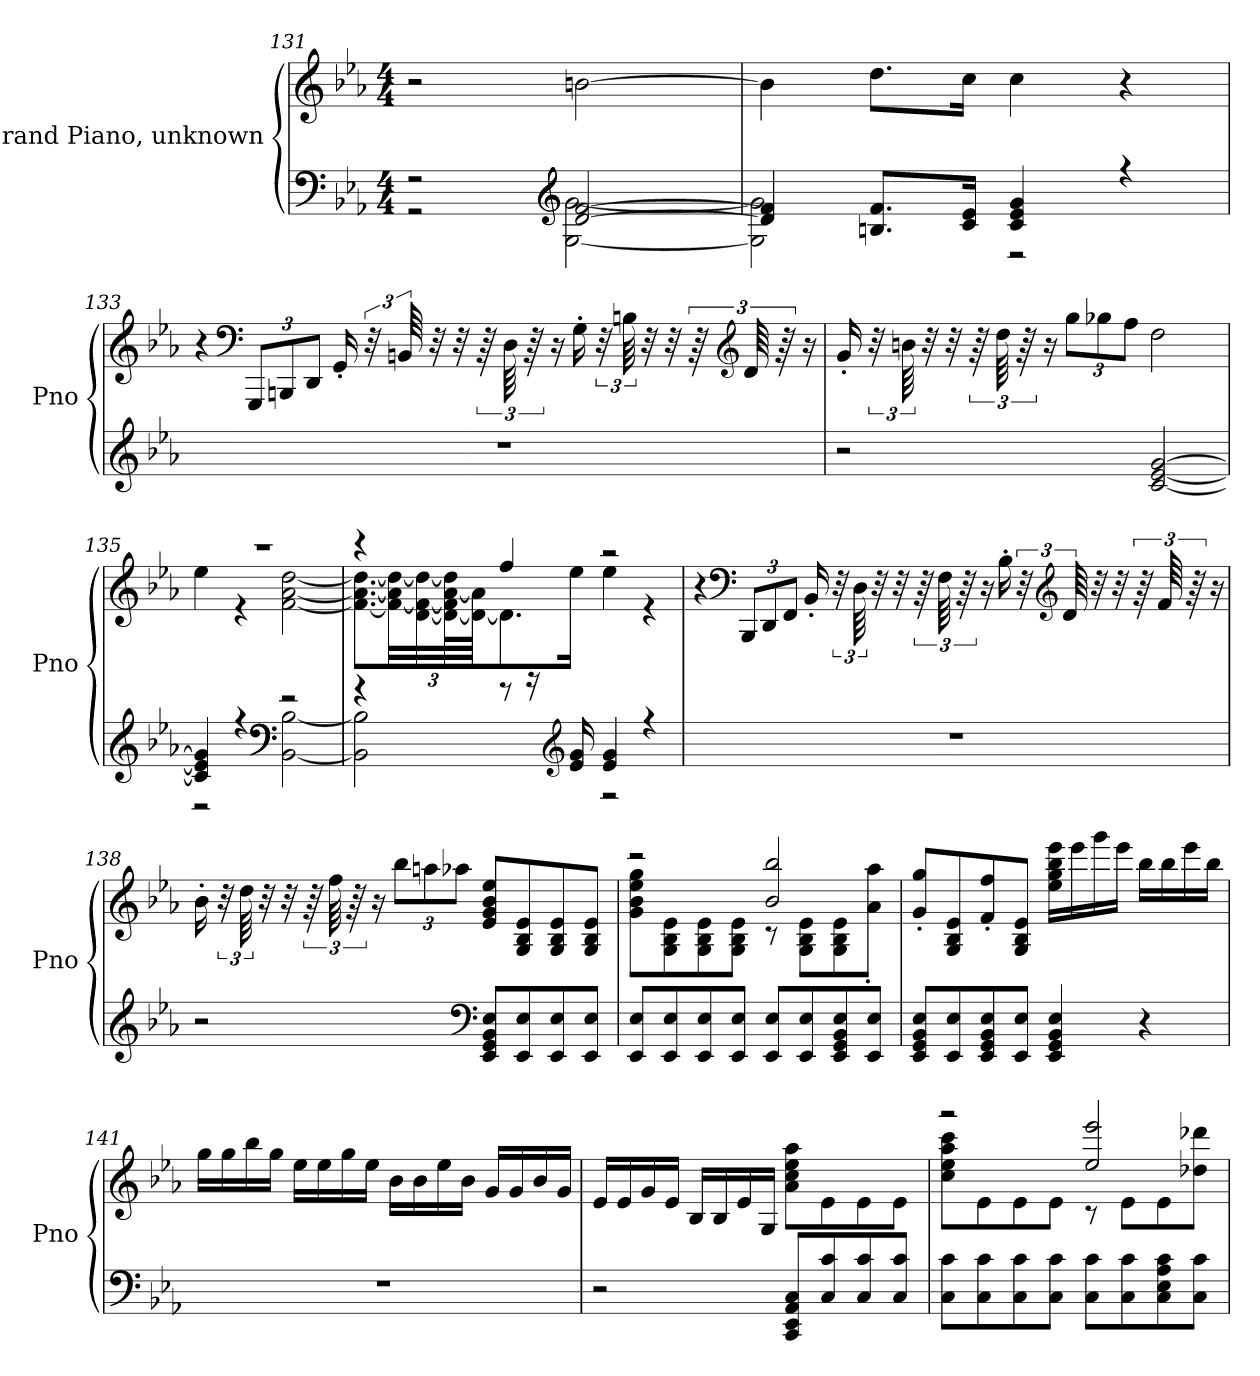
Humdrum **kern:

**kern	**kern
*part1	*part1
*staff2	*staff1
*I"Grand Piano, unknown	*
*I'Pno	*
!!LO:LB:g=z
*clefF4	*clefG2
*k[b-e-a-]	*k[b-e-a-]
*M4/4	*M4/4
=131	=131
*^	*
2r	2r	2r
*clefG2	*	*
[2d/ [2f/	[2G\ [2g\	[2bn\
=132	=132	=132
4d/] 4f/]	2G\] 2g\]	4b\]
8.Bn/ 8.f/L	.	8.dd\L
16c/ 16e-/Jk	.	16cc\Jk
4c/ 4e-/ 4g/	2r	4cc\
4r	.	4r
*v	*v	*
=133	=133
1r	4r
*	*clefF4
*	*Xbrackettup
.	12GGG/L
.	12BBBn/
.	12DD/J
.	16GG'/
*	*brackettup
.	48r
.	96BBn/
.	32r
.	32r
.	96r
.	96D\
.	96r
.	16r
.	16G'\
.	48r
.	96Bn\
.	32r
.	32r
.	96r
*	*clefG2
.	96d/
.	96r
.	16r
!!LO:PB:g=z
=134	=134
2r	16g'/
.	48r
.	96bn\
.	32r
.	32r
.	96r
.	96dd\
.	96r
.	16r
*	*Xbrackettup
.	12gg\L
.	12gg-X\
.	12ff\J
[2c/ [2e-/ [2g/	2dd\
=135	=135
*^	*^
4c/] 4e-/] 4g/]	2r	1r	4ee-\
4r	.	.	4r
*clefF4	*	*	*
2r	[2BB-\ [2B-\	.	[2f\ [2a-\ [2dd\
=136	=136	=136	=136
4r	2BB-\] 2B-\]	4r	8.f\_ 8.a-\_ 8.dd\_L
.	.	.	48f\_ 48a-\] 48dd\_LL
.	.	.	[48d\ 48f\_ 48dd\_
.	.	.	96d\_ 96f\] [96a-\ 96dd\]L
.	.	.	96d\_ 96a-\]JJJ
8r	.	4ff/	8.d\]
16r	.	.	.
*clefG2	*	*	*
16e-/ 16g/	.	.	16ee-\Jk
4e-/ 4g/	2r	2r	4ee-\
4r	.	.	4r
*v	*v	*	*
*	*v	*v
!!LO:LB:g=z
=137	=137
1r	4r
*	*clefF4
.	12BBB-/L
.	12DD/
.	12FF/J
.	16BB-'/
*	*brackettup
.	48r
.	96D\
.	32r
.	32r
.	96r
.	96F\
.	96r
.	16r
.	16B-'\
.	48r
*	*clefG2
.	96d/
.	32r
.	32r
.	96r
.	96f/
.	96r
.	16r
!!LO:LB:g=z
=138	=138
2r	16b-'\
.	48r
.	96dd\
.	32r
.	32r
.	96r
.	96ff\
.	96r
.	16r
*	*Xbrackettup
.	12bb-\L
.	12aan\
.	12aa-X\J
*clefF4	*
8EE-/ 8GG/ 8BB-/ 8E-/L	8e-/ 8g/ 8b-/ 8ee-/L
8EE-/ 8E-/	8G/ 8B-/ 8e-/
8EE-/ 8E-/	8G/ 8B-/ 8e-/
8EE-/ 8E-/J	8G/ 8B-/ 8e-/J
=139	=139
*	*^
8EE-/ 8E-/L	2r	8g\ 8b-\ 8ee-\ 8gg\L
8EE-/ 8E-/	.	8G\ 8B-\ 8e-\
8EE-/ 8E-/	.	8G\ 8B-\ 8e-\
8EE-/ 8E-/J	.	8G\ 8B-\ 8e-\J
8EE-/ 8E-/L	2b-/ 2bb-/	8r
8EE-/ 8E-/	.	8G\ 8B-\ 8e-\L
8EE-/ 8GG/ 8BB-/ 8E-/	.	8G\ 8B-\ 8e-\
8EE-/ 8E-/J	.	8a-\' 8aa-\'J
*	*v	*v
!!LO:LB:g=z
=140	=140
8EE-/ 8GG/ 8BB-/ 8E-/L	8g/' 8gg/'L
8EE-/ 8E-/	8G/ 8B-/ 8e-/
8EE-/ 8GG/ 8BB-/ 8E-/	8f/' 8ff/'
8EE-/ 8E-/J	8G/ 8B-/ 8e-/J
4EE-/ 4GG/ 4BB-/ 4E-/	16ee-\ 16gg\ 16bb-\ 16eee-\LL
.	16eee-\
.	16ggg\
.	16eee-\JJ
4r	16bb-\LL
.	16bb-\
.	16eee-\
.	16bb-\JJ
=141	=141
1r	16gg\LL
.	16gg\
.	16bb-\
.	16gg\JJ
.	16ee-\LL
.	16ee-\
.	16gg\
.	16ee-\JJ
.	16b-\LL
.	16b-\
.	16ee-\
.	16b-\JJ
.	16g/LL
.	16g/
.	16b-/
.	16g/JJ
=142	=142
2r	16e-/LL
.	16e-/
.	16g/
.	16e-/JJ
.	16B-/LL
.	16B-/
.	16e-/
.	16G/JJ
8CC/ 8EE-/ 8AA-/ 8C/L	8a-\ 8cc\ 8ee-\ 8aa-\L
8C/ 8c/	8e-\
8C/ 8c/	8e-\
8C/ 8c/J	8e-\J
!!LO:LB:g=z
=143	=143
*	*^
8C\ 8c\L	2r	8cc\ 8ee-\ 8aa-\ 8ccc\L
8C\ 8c\	.	8e-\
8C\ 8c\	.	8e-\
8C\ 8c\J	.	8e-\J
8C\ 8c\L	2ee-/ 2eee-/	8r
8C\ 8c\	.	8e-\L
8C\ 8E-\ 8A-\ 8c\	.	8e-\
8C\ 8c\J	.	8dd-X\ 8ddd-X\J
*	*v	*v
=	=
*-	*-
